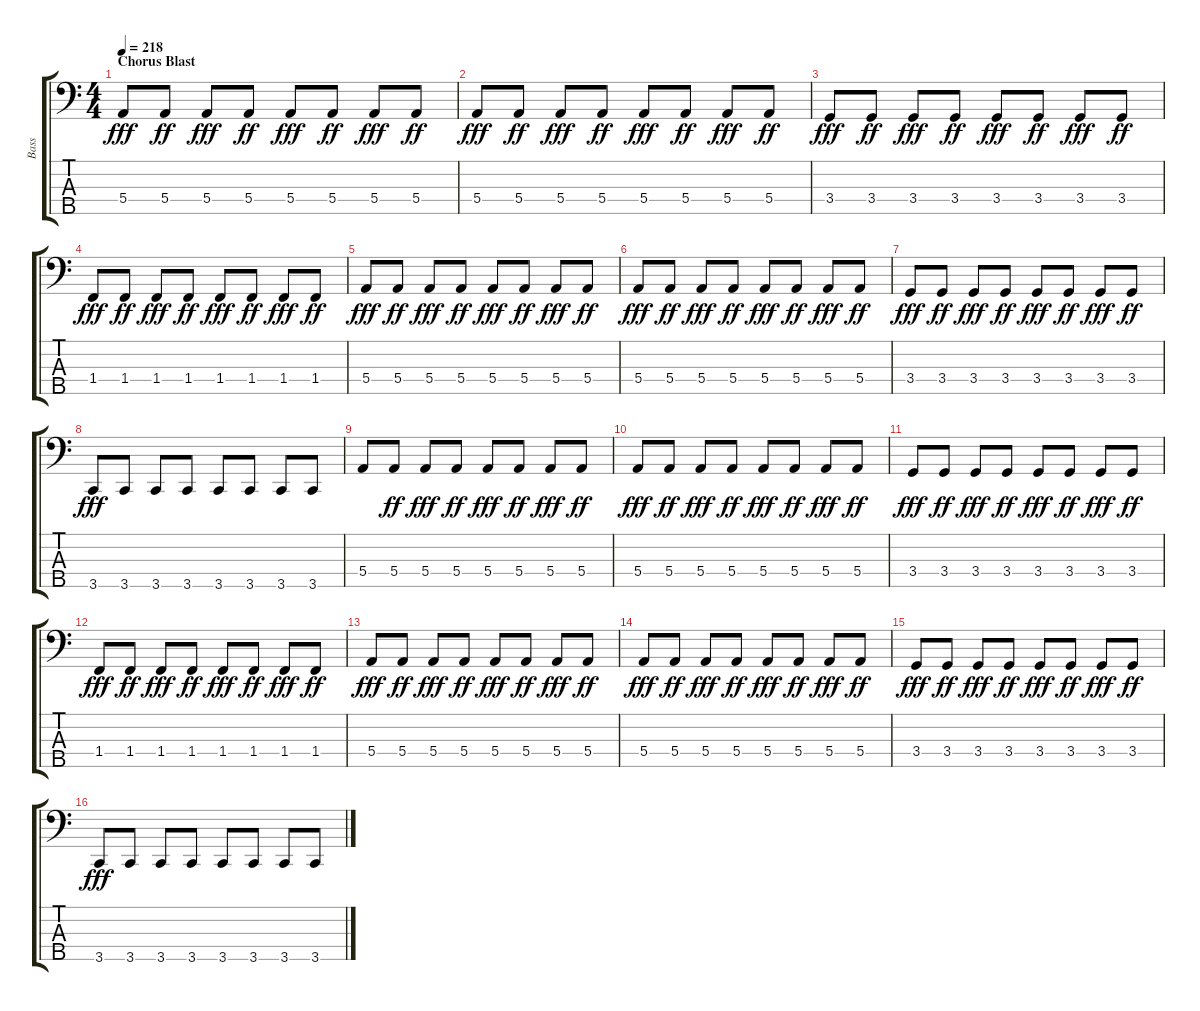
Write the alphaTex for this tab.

\track ("Bass" "Bass") {instrument electricbasspick}
\staff {score tabs}
\tuning (G2 D2 A1 E1 A0) {hide}
\ts (4 4)
\section ("" "Chorus Blast")
\tempo 218
\clef f4
\ks c
5.4.8{dy fff} 5.4.8{dy ff} 5.4.8{dy fff} 5.4.8{dy ff} 5.4.8{dy fff} 5.4.8{dy ff} 5.4.8{dy fff} 5.4.8{dy ff} |
5.4.8{dy fff} 5.4.8{dy ff} 5.4.8{dy fff} 5.4.8{dy ff} 5.4.8{dy fff} 5.4.8{dy ff} 5.4.8{dy fff} 5.4.8{dy ff} |
3.4.8{dy fff} 3.4.8{dy ff} 3.4.8{dy fff} 3.4.8{dy ff} 3.4.8{dy fff} 3.4.8{dy ff} 3.4.8{dy fff} 3.4.8{dy ff} |
1.4.8{dy fff} 1.4.8{dy ff} 1.4.8{dy fff} 1.4.8{dy ff} 1.4.8{dy fff} 1.4.8{dy ff} 1.4.8{dy fff} 1.4.8{dy ff} |
5.4.8{dy fff} 5.4.8{dy ff} 5.4.8{dy fff} 5.4.8{dy ff} 5.4.8{dy fff} 5.4.8{dy ff} 5.4.8{dy fff} 5.4.8{dy ff} |
5.4.8{dy fff} 5.4.8{dy ff} 5.4.8{dy fff} 5.4.8{dy ff} 5.4.8{dy fff} 5.4.8{dy ff} 5.4.8{dy fff} 5.4.8{dy ff} |
3.4.8{dy fff} 3.4.8{dy ff} 3.4.8{dy fff} 3.4.8{dy ff} 3.4.8{dy fff} 3.4.8{dy ff} 3.4.8{dy fff} 3.4.8{dy ff} |
3.5.8{dy fff} 3.5.8 3.5.8 3.5.8 3.5.8 3.5.8 3.5.8 3.5.8 |
5.4.8 5.4.8{dy ff} 5.4.8{dy fff} 5.4.8{dy ff} 5.4.8{dy fff} 5.4.8{dy ff} 5.4.8{dy fff} 5.4.8{dy ff} |
5.4.8{dy fff} 5.4.8{dy ff} 5.4.8{dy fff} 5.4.8{dy ff} 5.4.8{dy fff} 5.4.8{dy ff} 5.4.8{dy fff} 5.4.8{dy ff} |
3.4.8{dy fff} 3.4.8{dy ff} 3.4.8{dy fff} 3.4.8{dy ff} 3.4.8{dy fff} 3.4.8{dy ff} 3.4.8{dy fff} 3.4.8{dy ff} |
1.4.8{dy fff} 1.4.8{dy ff} 1.4.8{dy fff} 1.4.8{dy ff} 1.4.8{dy fff} 1.4.8{dy ff} 1.4.8{dy fff} 1.4.8{dy ff} |
5.4.8{dy fff} 5.4.8{dy ff} 5.4.8{dy fff} 5.4.8{dy ff} 5.4.8{dy fff} 5.4.8{dy ff} 5.4.8{dy fff} 5.4.8{dy ff} |
5.4.8{dy fff} 5.4.8{dy ff} 5.4.8{dy fff} 5.4.8{dy ff} 5.4.8{dy fff} 5.4.8{dy ff} 5.4.8{dy fff} 5.4.8{dy ff} |
3.4.8{dy fff} 3.4.8{dy ff} 3.4.8{dy fff} 3.4.8{dy ff} 3.4.8{dy fff} 3.4.8{dy ff} 3.4.8{dy fff} 3.4.8{dy ff} |
3.5.8{dy fff} 3.5.8 3.5.8 3.5.8 3.5.8 3.5.8 3.5.8 3.5.8
